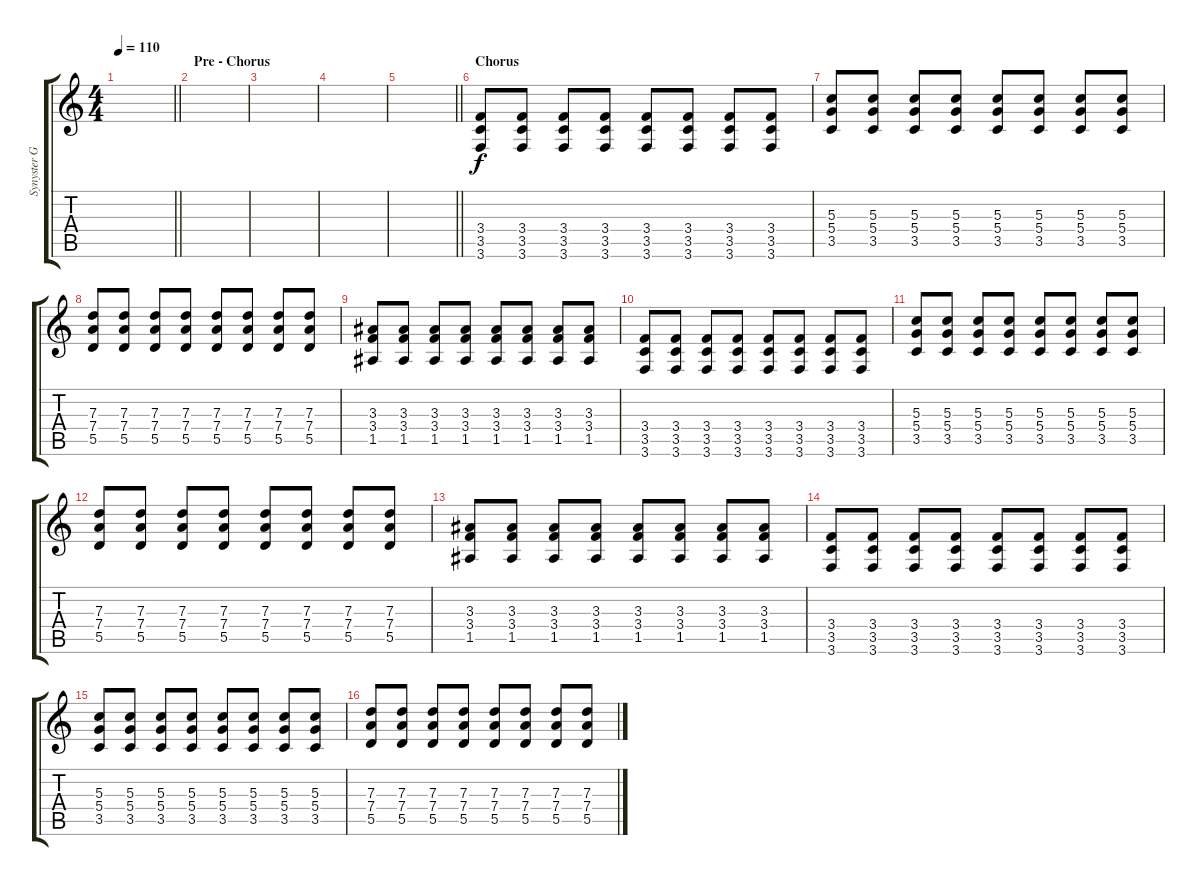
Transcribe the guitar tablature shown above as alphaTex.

\track ("Synyster Gates - Extra" "Synyster G") {instrument overdrivenguitar}
\staff {score tabs}
\tuning (E4 B3 G3 D3 A2 D2) {hide}
\ts (4 4)
\tempo 110
\clef g2
\barLineRight lightlight
\ks c
|
\section ("" "Pre - Chorus")
|
|
|
\barLineRight lightlight
|
\section ("" "Chorus")
(3.4 3.5 3.6).8 (3.4 3.5 3.6).8 (3.4 3.5 3.6).8 (3.4 3.5 3.6).8 (3.4 3.5 3.6).8 (3.4 3.5 3.6).8 (3.4 3.5 3.6).8 (3.4 3.5 3.6).8 |
(5.3 5.4 3.5).8 (5.3 5.4 3.5).8 (5.3 5.4 3.5).8 (5.3 5.4 3.5).8 (5.3 5.4 3.5).8 (5.3 5.4 3.5).8 (5.3 5.4 3.5).8 (5.3 5.4 3.5).8 |
(7.3 7.4 5.5).8 (7.3 7.4 5.5).8 (7.3 7.4 5.5).8 (7.3 7.4 5.5).8 (7.3 7.4 5.5).8 (7.3 7.4 5.5).8 (7.3 7.4 5.5).8 (7.3 7.4 5.5).8 |
(3.3 3.4 1.5).8 (3.3 3.4 1.5).8 (3.3 3.4 1.5).8 (3.3 3.4 1.5).8 (3.3 3.4 1.5).8 (3.3 3.4 1.5).8 (3.3 3.4 1.5).8 (3.3 3.4 1.5).8 |
(3.4 3.5 3.6).8 (3.4 3.5 3.6).8 (3.4 3.5 3.6).8 (3.4 3.5 3.6).8 (3.4 3.5 3.6).8 (3.4 3.5 3.6).8 (3.4 3.5 3.6).8 (3.4 3.5 3.6).8 |
(5.3 5.4 3.5).8 (5.3 5.4 3.5).8 (5.3 5.4 3.5).8 (5.3 5.4 3.5).8 (5.3 5.4 3.5).8 (5.3 5.4 3.5).8 (5.3 5.4 3.5).8 (5.3 5.4 3.5).8 |
(7.3 7.4 5.5).8 (7.3 7.4 5.5).8 (7.3 7.4 5.5).8 (7.3 7.4 5.5).8 (7.3 7.4 5.5).8 (7.3 7.4 5.5).8 (7.3 7.4 5.5).8 (7.3 7.4 5.5).8 |
(3.3 3.4 1.5).8 (3.3 3.4 1.5).8 (3.3 3.4 1.5).8 (3.3 3.4 1.5).8 (3.3 3.4 1.5).8 (3.3 3.4 1.5).8 (3.3 3.4 1.5).8 (3.3 3.4 1.5).8 |
(3.4 3.5 3.6).8 (3.4 3.5 3.6).8 (3.4 3.5 3.6).8 (3.4 3.5 3.6).8 (3.4 3.5 3.6).8 (3.4 3.5 3.6).8 (3.4 3.5 3.6).8 (3.4 3.5 3.6).8 |
(5.3 5.4 3.5).8 (5.3 5.4 3.5).8 (5.3 5.4 3.5).8 (5.3 5.4 3.5).8 (5.3 5.4 3.5).8 (5.3 5.4 3.5).8 (5.3 5.4 3.5).8 (5.3 5.4 3.5).8 |
(7.3 7.4 5.5).8 (7.3 7.4 5.5).8 (7.3 7.4 5.5).8 (7.3 7.4 5.5).8 (7.3 7.4 5.5).8 (7.3 7.4 5.5).8 (7.3 7.4 5.5).8 (7.3 7.4 5.5).8
